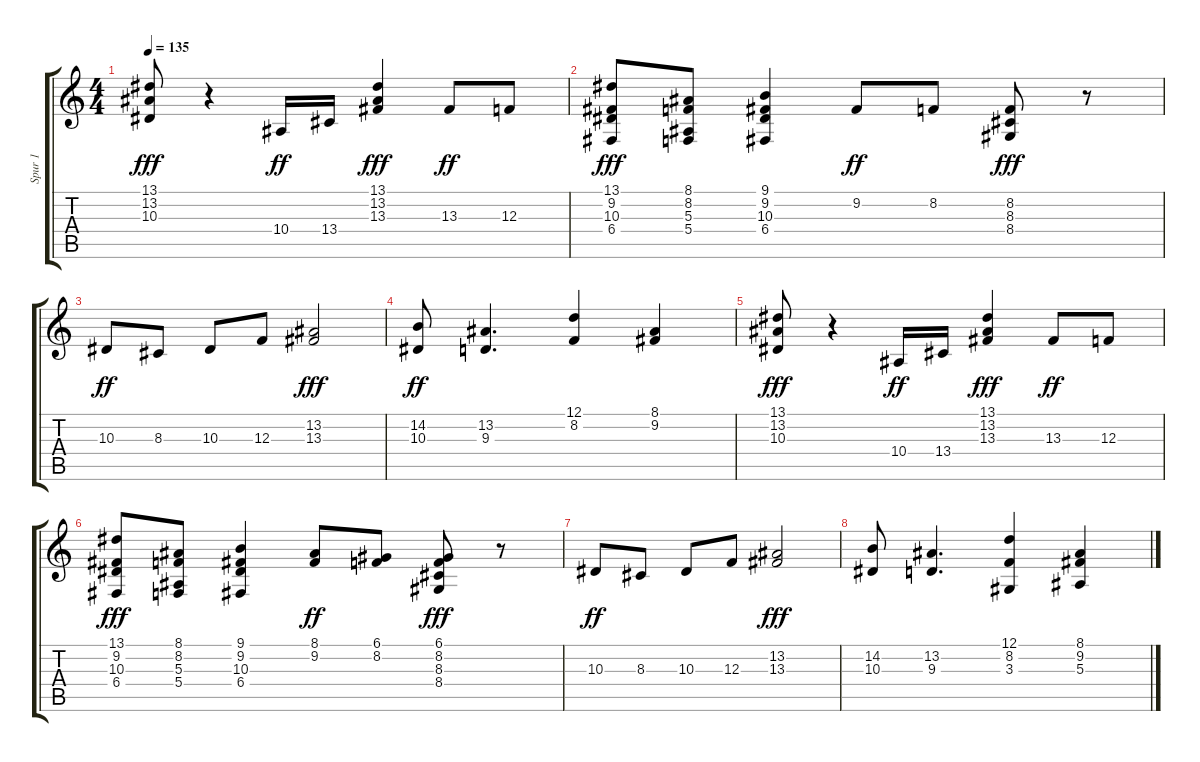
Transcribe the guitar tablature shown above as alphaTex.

\track ("Spur 1" "Spur 1") {instrument stringensemble1}
\staff {score tabs}
\tuning (D4 A3 F3 C3 G2 D2) {hide}
\ts (4 4)
\tempo 135
\clef g2
\ks c
(13.1 13.2 10.3).8{dy fff} r.4 10.4.16{dy ff} 13.4.16 (13.1 13.2 13.3).4{dy fff} 13.3.8{dy ff} 12.3.8 |
(13.1 9.2 10.3 6.4).8{dy fff} (8.1 8.2 5.3 5.4).8 (9.1 9.2 10.3 6.4).4 9.2.8{dy ff} 8.2.8 (8.2 8.3 8.4).8{dy fff} r.8 |
10.3.8{dy ff} 8.3.8 10.3.8 12.3.8 (13.2 13.3).2{dy fff} |
(14.2 10.3).8{dy ff} (13.2 9.3).4{d} (12.1 8.2).4 (8.1 9.2).4 |
(13.1 13.2 10.3).8{dy fff} r.4 10.4.16{dy ff} 13.4.16 (13.1 13.2 13.3).4{dy fff} 13.3.8{dy ff} 12.3.8 |
(13.1 9.2 10.3 6.4).8{dy fff} (8.1 8.2 5.3 5.4).8 (9.1 9.2 10.3 6.4).4 (8.1 9.2).8{dy ff} (6.1 8.2).8 (6.1 8.2 8.3 8.4).8{dy fff} r.8 |
10.3.8{dy ff} 8.3.8 10.3.8 12.3.8 (13.2 13.3).2{dy fff} |
(14.2 10.3).8 (13.2 9.3).4{d} (12.1 8.2 3.3).4 (8.1 9.2 5.3).4
